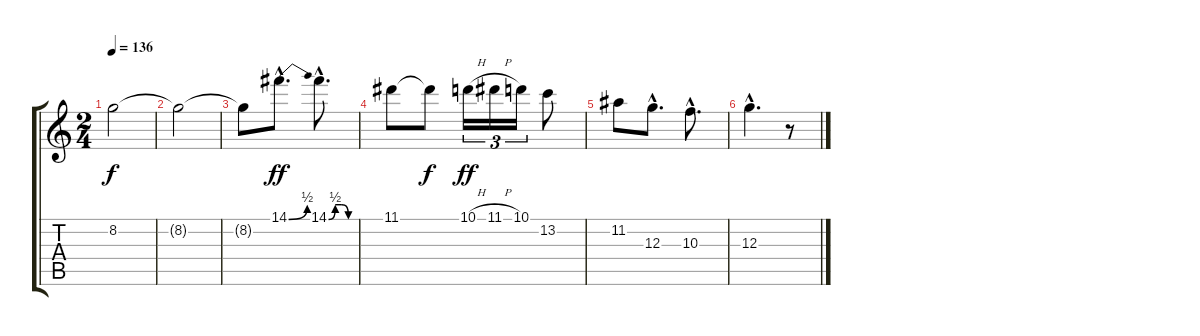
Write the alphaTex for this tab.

\track "" {instrument distortionguitar}
\staff {score tabs}
\tuning (E4 B3 G3 D3 A2 E2) {hide}
\ts (2 4)
\tempo 136
\clef g2
\ks c
8.2{t}.2{dy f} |
8.2{t}.2 |
8.2{t}.8 14.1{be (bend 0 0 60 2) hac}.8{d dy ff} 14.1{be (custom 0 0 15 2 30 2 45 0 60 0) hac}.8{d} |
11.1.8 11.1{t}.8{dy f} 10.1{h}.16{tu (3 2) dy ff} 11.1{h}.16{tu (3 2)} 10.1.16{tu (3 2)} 13.2.8 |
11.2.8 12.3{hac}.8{d} 10.3{hac}.8{d} |
12.3{hac}.4{d} r.8
